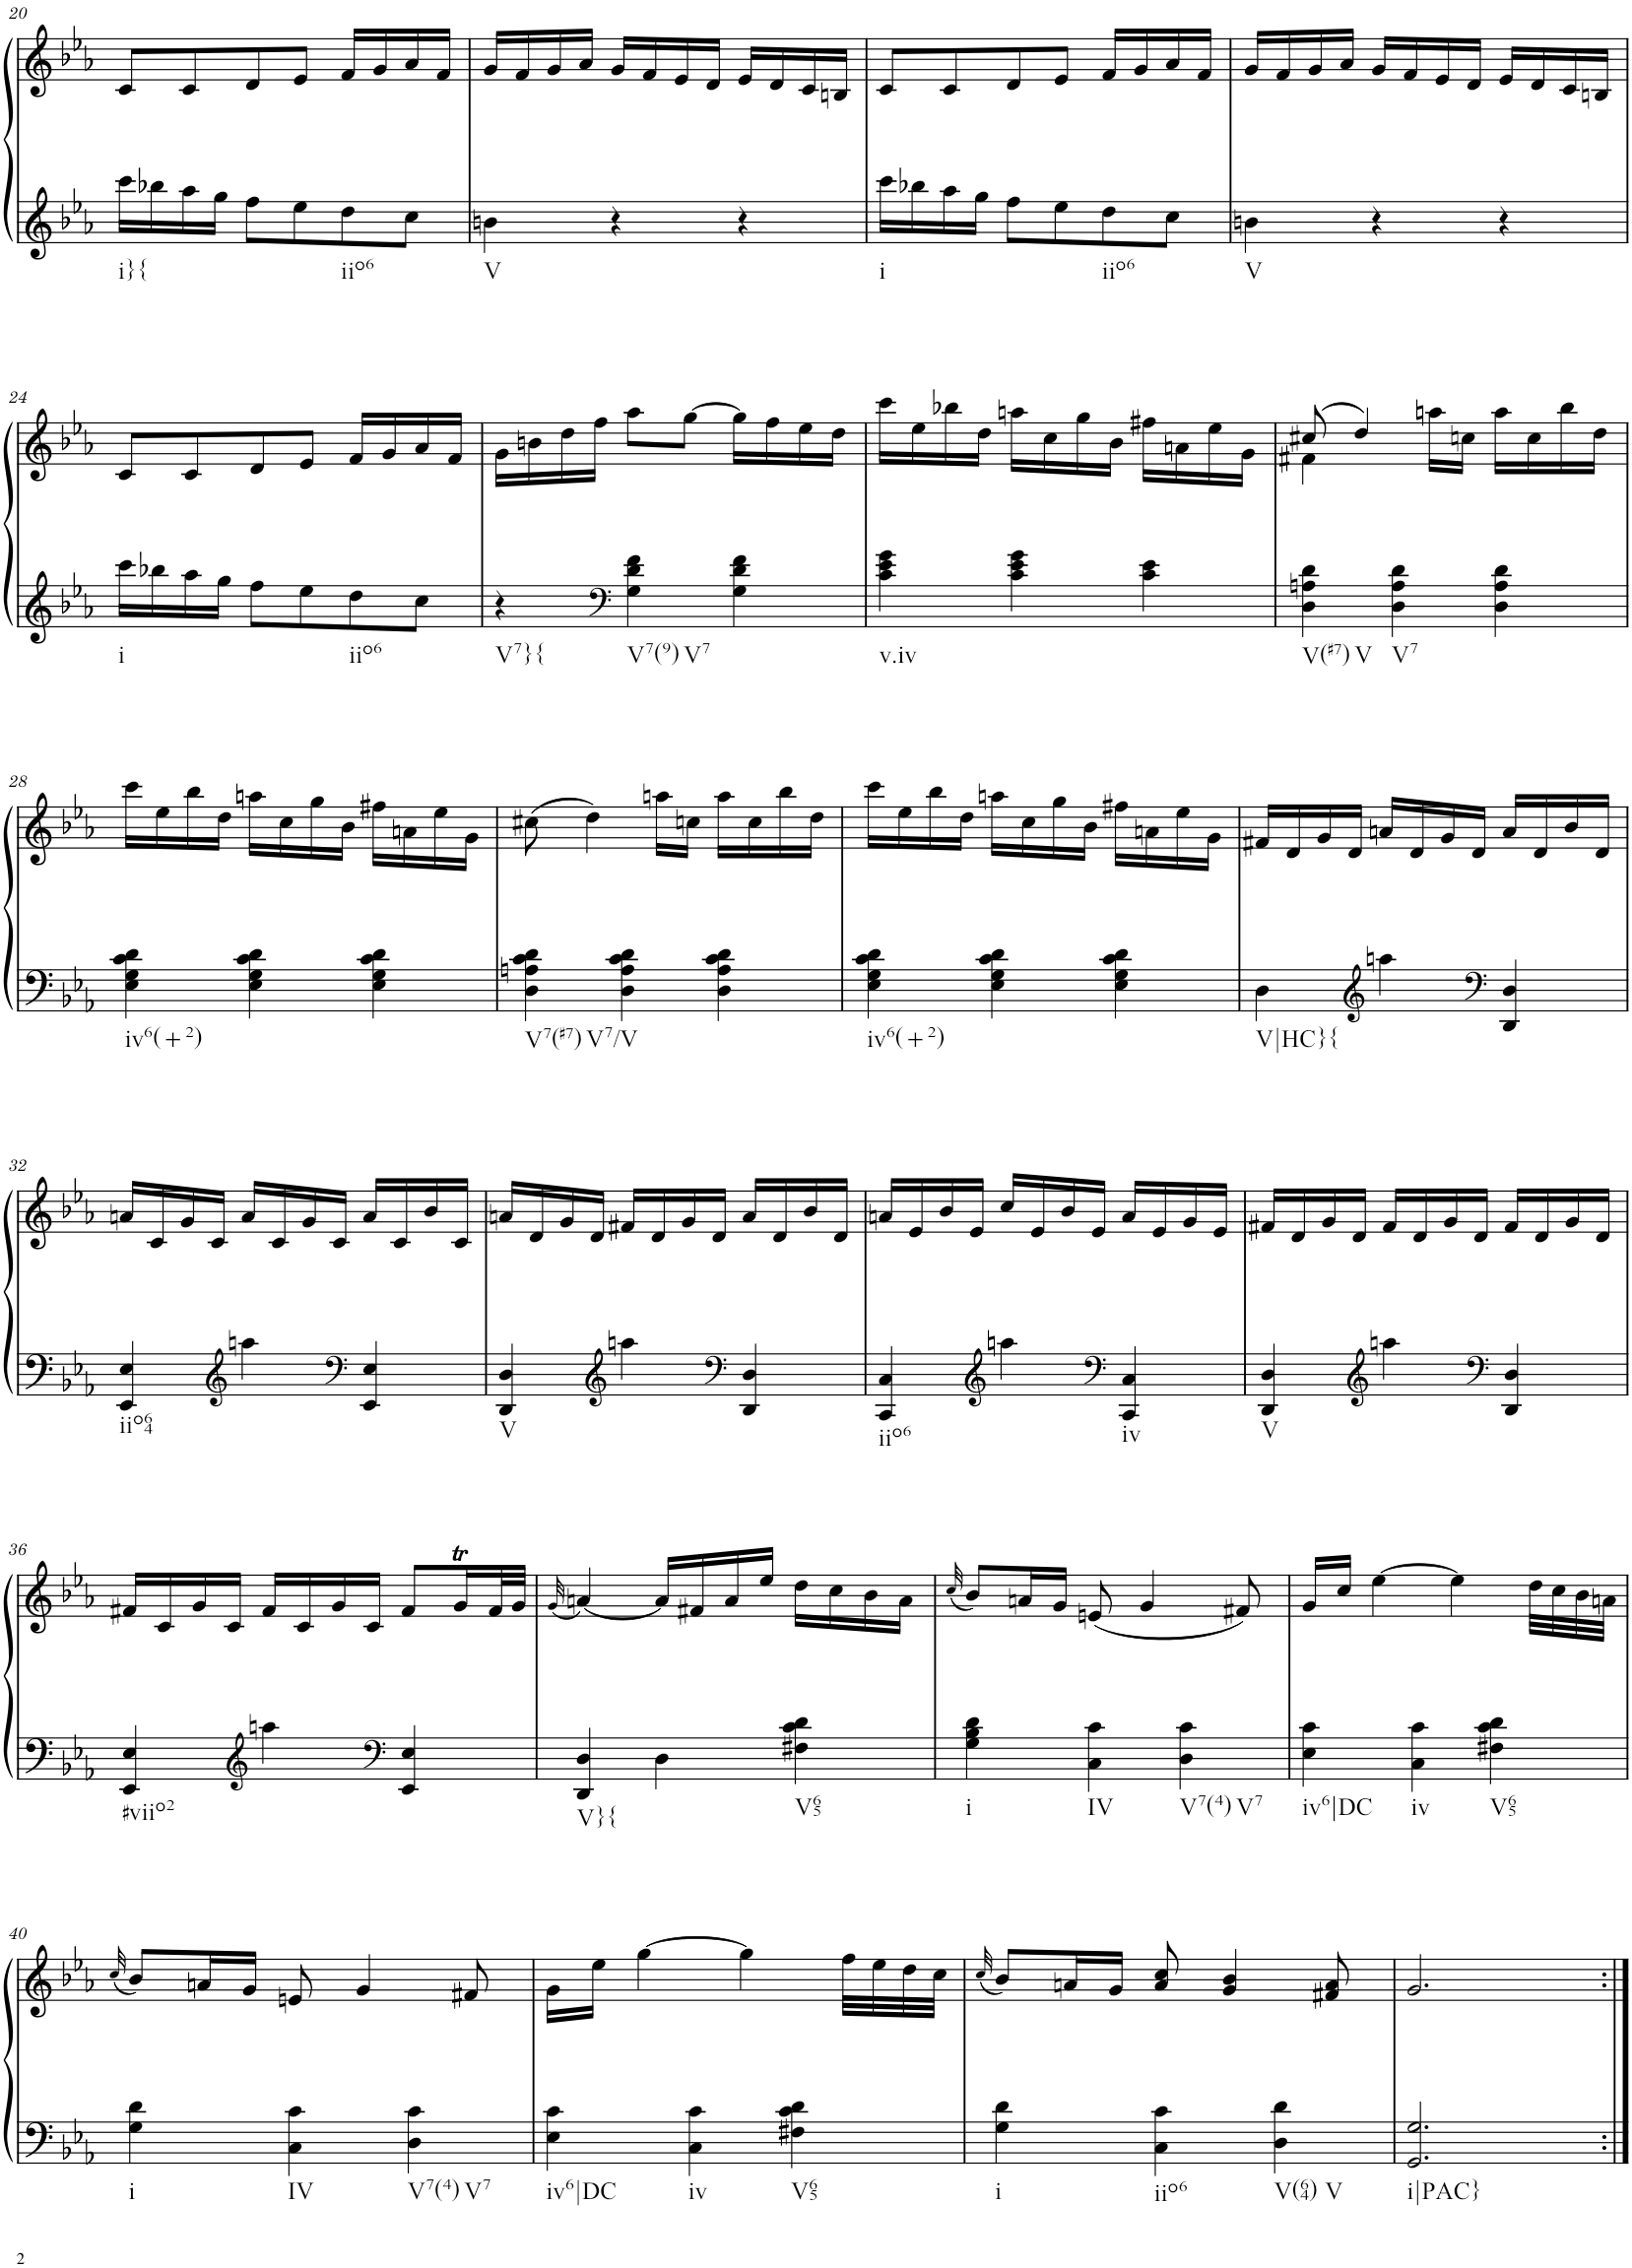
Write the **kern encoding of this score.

**kern	**kern
*part1	*part1
*staff2	*staff1
*I"Piano	*
*I'Pno.	*
!!LO:PB:g=z
*clefG2	*clefG2
*k[b-e-a-]	*k[b-e-a-]
*M3/4	*M3/4
=20	=20
!LO:TX:b:t=i}{	!
16ccc\LL	8c/L
16bb-X\	.
16aa-\	8c/
16gg\JJ	.
8ff\L	8d/
8ee-\	8e-/J
!LO:TX:b:t=iio6	!
8dd\	16f/LL
.	16g/
8cc\J	16a-/
.	16f/JJ
=21	=21
!LO:TX:b:t=V	!
4bn\	16g/LL
.	16f/
.	16g/
.	16a-/JJ
4r	16g/LL
.	16f/
.	16e-/
.	16d/JJ
4r	16e-/LL
.	16d/
.	16c/
.	16Bn/JJ
=22	=22
!LO:TX:b:t=i	!
16ccc\LL	8c/L
16bb-X\	.
16aa-\	8c/
16gg\JJ	.
8ff\L	8d/
8ee-\	8e-/J
!LO:TX:b:t=iio6	!
8dd\	16f/LL
.	16g/
8cc\J	16a-/
.	16f/JJ
=23	=23
!LO:TX:b:t=V	!
4bn\	16g/LL
.	16f/
.	16g/
.	16a-/JJ
4r	16g/LL
.	16f/
.	16e-/
.	16d/JJ
4r	16e-/LL
.	16d/
.	16c/
.	16Bn/JJ
!!LO:LB:g=z
=24	=24
!LO:TX:b:t=i	!
16ccc\LL	8c/L
16bb-X\	.
16aa-\	8c/
16gg\JJ	.
8ff\L	8d/
8ee-\	8e-/J
!LO:TX:b:t=iio6	!
8dd\	16f/LL
.	16g/
8cc\J	16a-/
.	16f/JJ
=25	=25
!LO:TX:b:t=V7}{	!
4r	16g\LL
.	16bn\
.	16dd\
.	16ff\JJ
*clefF4	*
!LO:TX:b:t=V7(9)	!
!LO:TX:b:t=V7	!
4G\ 4d\ 4f\	8aa-\L
.	[8gg\J
4G\ 4d\ 4f\	16gg\LL]
.	16ff\
.	16ee-\
.	16dd\JJ
=26	=26
!LO:TX:b:t=v.iv	!
4c\ 4e-\ 4g\	16ccc\LL
.	16ee-\
.	16bb-X\
.	16dd\JJ
4c\ 4e-\ 4g\	16aan\LL
.	16cc\
.	16gg\
.	16b-\JJ
4c\ 4e-\	16ff#X\LL
.	16an\
.	16ee-\
.	16g\JJ
=27	=27
*	*^
!LO:TX:b:t=V(#7)	!	!
!LO:TX:b:t=V	!	!
4D\ 4An\ 4d\	(8cc#X/	4f#X\
.	4dd/)	.
!LO:TX:b:t=V7	!	!
4D\ 4A\ 4d\	.	2ryy
.	16aan\LL	.
.	16ccn\JJ	.
4D\ 4A\ 4d\	16aa\LL	.
.	16cc\	.
.	16bb-\	.
.	16dd\JJ	.
*	*v	*v
!!LO:LB:g=z
=28	=28
!LO:TX:b:t=iv6(+2)	!
4E-\ 4G\ 4c\ 4d\	16ccc\LL
.	16ee-\
.	16bb-\
.	16dd\JJ
4E-\ 4G\ 4c\ 4d\	16aan\LL
.	16cc\
.	16gg\
.	16b-\JJ
4E-\ 4G\ 4c\ 4d\	16ff#X\LL
.	16an\
.	16ee-\
.	16g\JJ
=29	=29
!LO:TX:b:t=V7(#7)	!
!LO:TX:b:t=V7/V	!
4D\ 4An\ 4c\ 4d\	(8cc#X\
.	4dd\)
4D\ 4A\ 4c\ 4d\	.
.	16aan\LL
.	16ccn\JJ
4D\ 4A\ 4c\ 4d\	16aa\LL
.	16cc\
.	16bb-\
.	16dd\JJ
=30	=30
!LO:TX:b:t=iv6(+2)	!
4E-\ 4G\ 4c\ 4d\	16ccc\LL
.	16ee-\
.	16bb-\
.	16dd\JJ
4E-\ 4G\ 4c\ 4d\	16aan\LL
.	16cc\
.	16gg\
.	16b-\JJ
4E-\ 4G\ 4c\ 4d\	16ff#X\LL
.	16an\
.	16ee-\
.	16g\JJ
=31	=31
!LO:TX:b:t=V|HC}{	!
4D\	16f#X/LL
.	16d/
.	16g/
.	16d/JJ
*clefG2	*
4aan\	16an/LL
.	16d/
.	16g/
.	16d/JJ
*clefF4	*
4DD/ 4D/	16a/LL
.	16d/
.	16b-/
.	16d/JJ
!!LO:LB:g=z
=32	=32
!LO:TX:b:t=iio64	!
4EE-/ 4E-/	16an/LL
.	16c/
.	16g/
.	16c/JJ
*clefG2	*
4aan\	16a/LL
.	16c/
.	16g/
.	16c/JJ
*clefF4	*
4EE-/ 4E-/	16a/LL
.	16c/
.	16b-/
.	16c/JJ
=33	=33
!LO:TX:b:t=V	!
4DD/ 4D/	16an/LL
.	16d/
.	16g/
.	16d/JJ
*clefG2	*
4aan\	16f#X/LL
.	16d/
.	16g/
.	16d/JJ
*clefF4	*
4DD/ 4D/	16a/LL
.	16d/
.	16b-/
.	16d/JJ
=34	=34
!LO:TX:b:t=iio6	!
4CC/ 4C/	16an/LL
.	16e-/
.	16b-/
.	16e-/JJ
*clefG2	*
4aan\	16cc/LL
.	16e-/
.	16b-/
.	16e-/JJ
*clefF4	*
!LO:TX:b:t=iv	!
4CC/ 4C/	16a/LL
.	16e-/
.	16g/
.	16e-/JJ
=35	=35
!LO:TX:b:t=V	!
4DD/ 4D/	16f#X/LL
.	16d/
.	16g/
.	16d/JJ
*clefG2	*
4aan\	16f#/LL
.	16d/
.	16g/
.	16d/JJ
*clefF4	*
4DD/ 4D/	16f#/LL
.	16d/
.	16g/
.	16d/JJ
!!LO:LB:g=z
=36	=36
!LO:TX:b:t=#viio2	!
4EE-/ 4E-/	16f#X/LL
.	16c/
.	16g/
.	16c/JJ
*clefG2	*
4aan\	16f#/LL
.	16c/
.	16g/
.	16c/JJ
*clefF4	*
4EE-/ 4E-/	8f#/L
.	16gt/L
.	32f#/L
.	32g/JJJ
=37	=37
.	(32qg/
!LO:TX:b:t=V}{	!
4DD/ 4D/	[4an/)
4D\	16a/LL]
.	16f#X/
.	16a/
.	16ee-/JJ
!LO:TX:b:t=V65	!
4F#X\ 4c\ 4d\	16dd\LL
.	16cc\
.	16b-\
.	16a\JJ
=38	=38
.	(32qcc/
!LO:TX:b:t=i	!
4G\ 4B-\ 4d\	8b-/L)
.	16an/L
.	16g/JJ
!LO:TX:b:t=IV	!
4C\ 4c\	(8en/
.	4g/
!LO:TX:b:t=V7(4)	!
!LO:TX:b:t=V7	!
4D\ 4c\	.
.	8f#X/)
=39	=39
!LO:TX:b:t=iv6|DC	!
4E-\ 4c\	16g/LL
.	16cc/JJ
.	[4ee-\
!LO:TX:b:t=iv	!
4C\ 4c\	.
.	4ee-\]
!LO:TX:b:t=V65	!
4F#X\ 4c\ 4d\	.
.	32dd\LLL
.	32cc\
.	32b-\
.	32an\JJJ
!!LO:LB:g=z
=40	=40
.	(32qcc/
!LO:TX:b:t=i	!
4G\ 4d\	8b-/L)
.	16an/L
.	16g/JJ
!LO:TX:b:t=IV	!
4C\ 4c\	8en/
.	4g/
!LO:TX:b:t=V7(4)	!
!LO:TX:b:t=V7	!
4D\ 4c\	.
.	8f#X/
=41	=41
!LO:TX:b:t=iv6|DC	!
4E-\ 4c\	16g\LL
.	16ee-\JJ
.	[4gg\
!LO:TX:b:t=iv	!
4C\ 4c\	.
.	4gg\]
!LO:TX:b:t=V65	!
4F#X\ 4c\ 4d\	.
.	32ff\LLL
.	32ee-\
.	32dd\
.	32cc\JJJ
=42	=42
.	(32qcc/
!LO:TX:b:t=i	!
4G\ 4d\	8b-/L)
.	16an/L
.	16g/JJ
!LO:TX:b:t=iio6	!
4C\ 4c\	8a/ 8cc/
.	4g/ 4b-/
!LO:TX:b:t=V(64)	!
!LO:TX:b:t=V	!
4D\ 4d\	.
.	8f#X/ 8a/
=43	=43
!LO:TX:b:t=i|PAC}	!
2.GG/ 2.G/	2.g/
=:|!	=:|!
*-	*-
